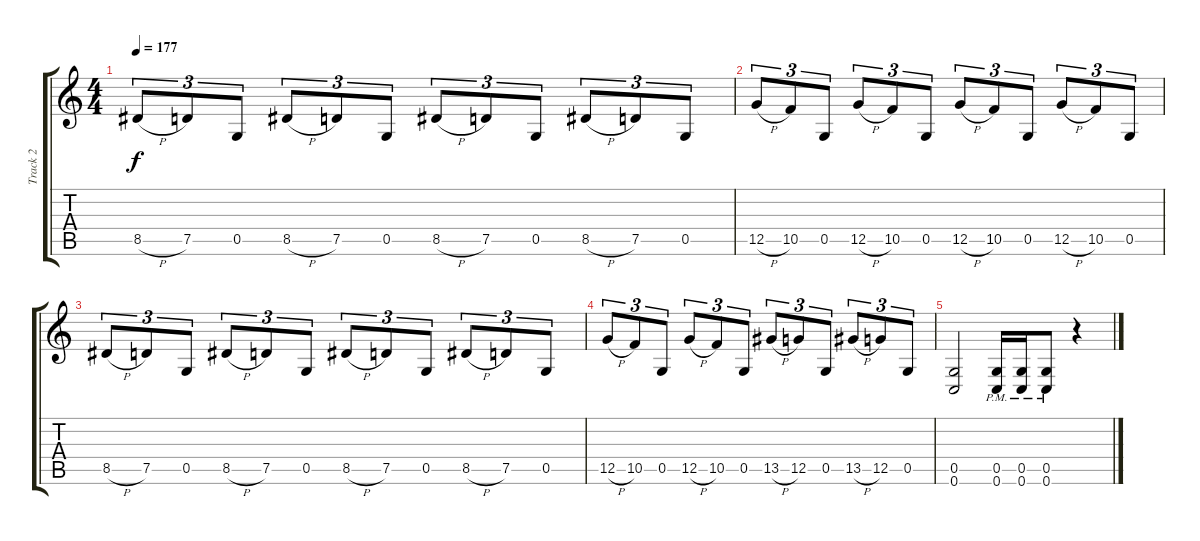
\track ("Track 2" "Track 2") {instrument distortionguitar}
\staff {score tabs}
\tuning (D4 A3 F3 C3 G2 C2) {hide}
\ts (4 4)
\tempo 177
\clef g2
\ks c
8.5{h}.8{tu (3 2) dy f} 7.5.8{tu (3 2)} 0.5.8{tu (3 2)} 8.5{h}.8{tu (3 2)} 7.5.8{tu (3 2)} 0.5.8{tu (3 2)} 8.5{h}.8{tu (3 2)} 7.5.8{tu (3 2)} 0.5.8{tu (3 2)} 8.5{h}.8{tu (3 2)} 7.5.8{tu (3 2)} 0.5.8{tu (3 2)} |
12.5{h}.8{tu (3 2)} 10.5.8{tu (3 2)} 0.5.8{tu (3 2)} 12.5{h}.8{tu (3 2)} 10.5.8{tu (3 2)} 0.5.8{tu (3 2)} 12.5{h}.8{tu (3 2)} 10.5.8{tu (3 2)} 0.5.8{tu (3 2)} 12.5{h}.8{tu (3 2)} 10.5.8{tu (3 2)} 0.5.8{tu (3 2)} |
8.5{h}.8{tu (3 2)} 7.5.8{tu (3 2)} 0.5.8{tu (3 2)} 8.5{h}.8{tu (3 2)} 7.5.8{tu (3 2)} 0.5.8{tu (3 2)} 8.5{h}.8{tu (3 2)} 7.5.8{tu (3 2)} 0.5.8{tu (3 2)} 8.5{h}.8{tu (3 2)} 7.5.8{tu (3 2)} 0.5.8{tu (3 2)} |
12.5{h}.8{tu (3 2)} 10.5.8{tu (3 2)} 0.5.8{tu (3 2)} 12.5{h}.8{tu (3 2)} 10.5.8{tu (3 2)} 0.5.8{tu (3 2)} 13.5{h}.8{tu (3 2)} 12.5.8{tu (3 2)} 0.5.8{tu (3 2)} 13.5{h}.8{tu (3 2)} 12.5.8{tu (3 2)} 0.5.8{tu (3 2)} |
(0.5 0.6).2 (0.5{pm} 0.6{pm}).16 (0.5{pm} 0.6{pm}).16 (0.5{pm} 0.6{pm}).8 r.4
